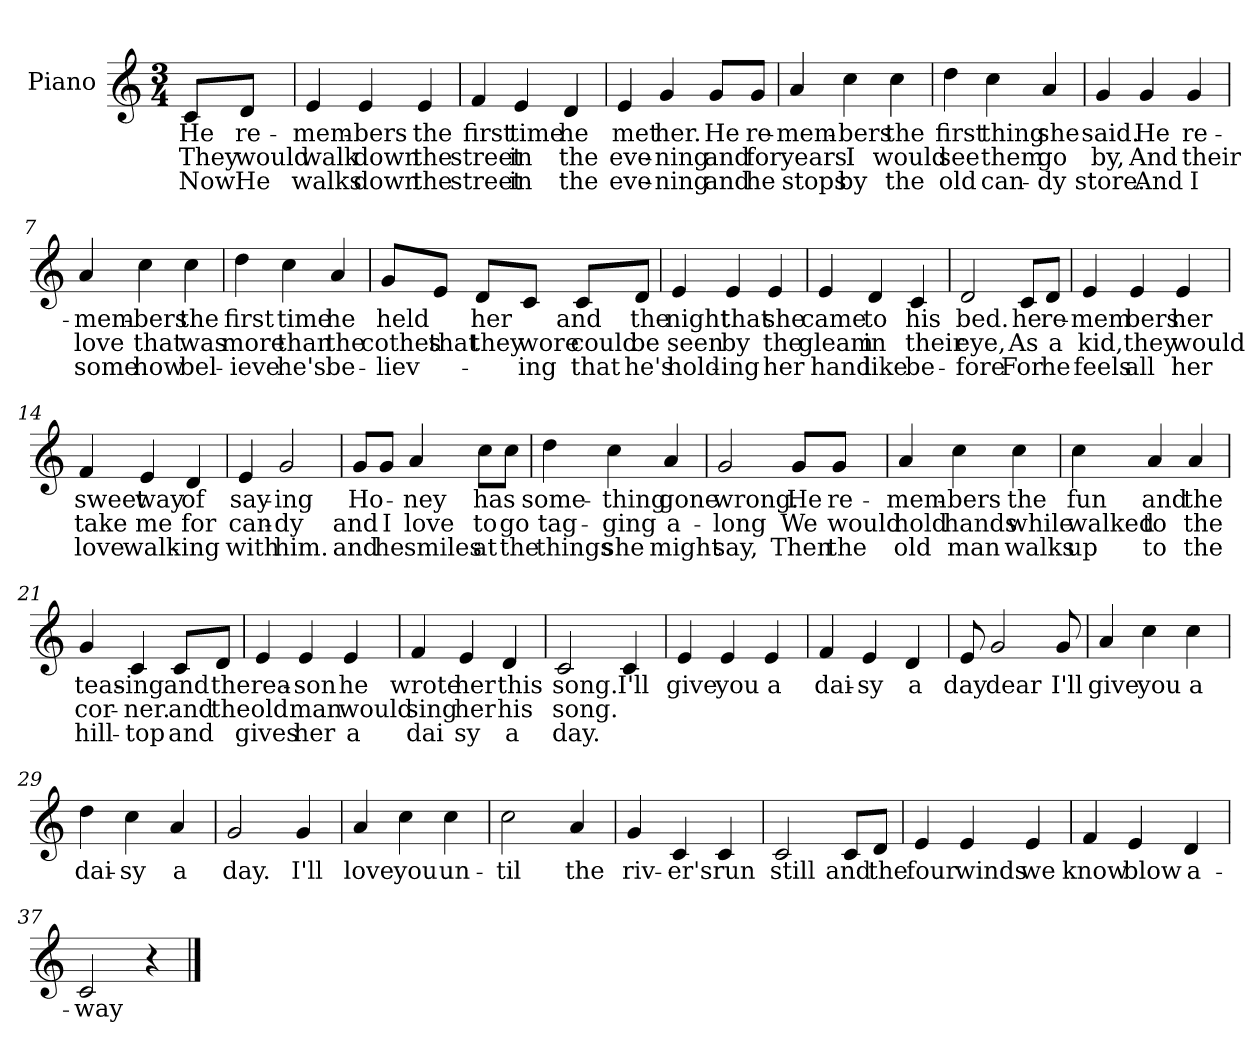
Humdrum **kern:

**kern	**text	**text	**text
*part1	*part1	*part1	*part1
*staff1	*staff1	*staff1	*staff1
*I"Piano	*	*	*
*I'Pno	*	*	*
*clefG2	*	*	*
*k[]	*	*	*
*C:	*	*	*
*M3/4	*	*	*
=	=	=	=
8c/L	He	They	Now
8d/J	re-	would	He
=1	=1	=1	=1
4e/	-mem-	walk	walks
4e/	-bers	down	down
4e/	the	the	the
=2	=2	=2	=2
4f/	first	street	street
4e/	time	in	in
4d/	he	the	the
=3	=3	=3	=3
4e/	met	eve-	eve-
4g/	her.	-ning	-ning
8g/L	He	and	and
8g/J	re-	for	he
=4	=4	=4	=4
4a/	-mem-	years	stops
4cc\	-bers	I	by
4cc\	the	would	the
=5	=5	=5	=5
4dd\	first	see	old
4cc\	thing	them	can-
4a/	she	go	-dy
!!LO:LB:g=z
=6	=6	=6	=6
4g/	said.	by,	store.
4g/	He	And	And
4g/	re-	their	I
=7	=7	=7	=7
4a/	-mem-	love	some
4cc\	-bers	that	how
4cc\	the	was	bel-
=8	=8	=8	=8
4dd\	first	more	-ieve
4cc\	time	than	he's
4a/	he	the	be-
=9	=9	=9	=9
8g/L	held	cothes	-liev-
8e/J	.	that	.
8d/L	her	they	.
8c/J	.	wore	-ing
8c/L	and	could	that
8d/J	the	be	he's
=10	=10	=10	=10
4e/	night	seen	hold-
4e/	that	by	-ing
4e/	she	the	her
!!LO:LB:g=z
=11	=11	=11	=11
4e/	came	gleam	hand
4d/	to	in	like
4c/	his	their	be-
=12	=12	=12	=12
2d/	bed.	eye,	-fore
8c/L	he	As	For
8d/J	re-	a	he
=13	=13	=13	=13
4e/	-mem	kid,	feels
4e/	bers	they	all
4e/	her	would	her
=14	=14	=14	=14
4f/	sweet	take	love
4e/	way	me	walk-
4d/	of	for	-ing
=15	=15	=15	=15
4e/	say-	can-	with
2g/	-ing	-dy	him.
=16	=16	=16	=16
8g/L	Ho-	and	and
8g/J	.	I	he
4a/	-ney	love	smiles
8cc\L	has	to	at
8cc\J	.	go	the
!!LO:LB:g=z
=17	=17	=17	=17
4dd\	some-	tag-	things
4cc\	-thing	-ging	she
4a/	gone	a-	might
=18	=18	=18	=18
2g/	wrong.	-long	say,
8g/L	He	We	Then
8g/J	re-	would	the
=19	=19	=19	=19
4a/	-mem-	hold	old
4cc\	-bers	hands	man
4cc\	the	while	walks
=20	=20	=20	=20
4cc\	fun	walked	up
4a/	and	to	to
4a/	the	the	the
=21	=21	=21	=21
4g/	teas-	cor-	hill-
4c/	-ing	-ner.	-top
8c/L	and	and	and
8d/J	the	the	.
!!LO:LB:g=z
=22	=22	=22	=22
4e/	rea-	old	gives
4e/	-son	man	her
4e/	he	would	a
=23	=23	=23	=23
4f/	wrote	sing	dai
4e/	her	her	sy
4d/	this	his	a
=24	=24	=24	=24
2c/	song.	song.	day.
4c/	I'll	.	.
=25	=25	=25	=25
4e/	give	.	.
4e/	you	.	.
4e/	a	.	.
=26	=26	=26	=26
4f/	dai-	.	.
4e/	-sy	.	.
4d/	a	.	.
=27	=27	=27	=27
8e/	day	.	.
2g/	dear	.	.
8g/	I'll	.	.
=28	=28	=28	=28
4a/	give	.	.
4cc\	you	.	.
4cc\	a	.	.
=29	=29	=29	=29
4dd\	dai-	.	.
4cc\	-sy	.	.
4a/	a	.	.
!!LO:LB:g=z
=30	=30	=30	=30
2g/	day.	.	.
4g/	I'll	.	.
=31	=31	=31	=31
4a/	love	.	.
4cc\	you	.	.
4cc\	un-	.	.
=32	=32	=32	=32
2cc\	-til	.	.
4a/	the	.	.
=33	=33	=33	=33
4g/	riv-	.	.
4c/	-er's	.	.
4c/	run	.	.
=34	=34	=34	=34
2c/	still	.	.
8c/L	and	.	.
8d/J	the	.	.
=35	=35	=35	=35
4e/	four	.	.
4e/	winds	.	.
4e/	we	.	.
=36	=36	=36	=36
4f/	know	.	.
4e/	blow	.	.
4d/	a-	.	.
=37	=37	=37	=37
2c/	-way	.	.
4r	.	.	.
==	==	==	==
*-	*-	*-	*-
